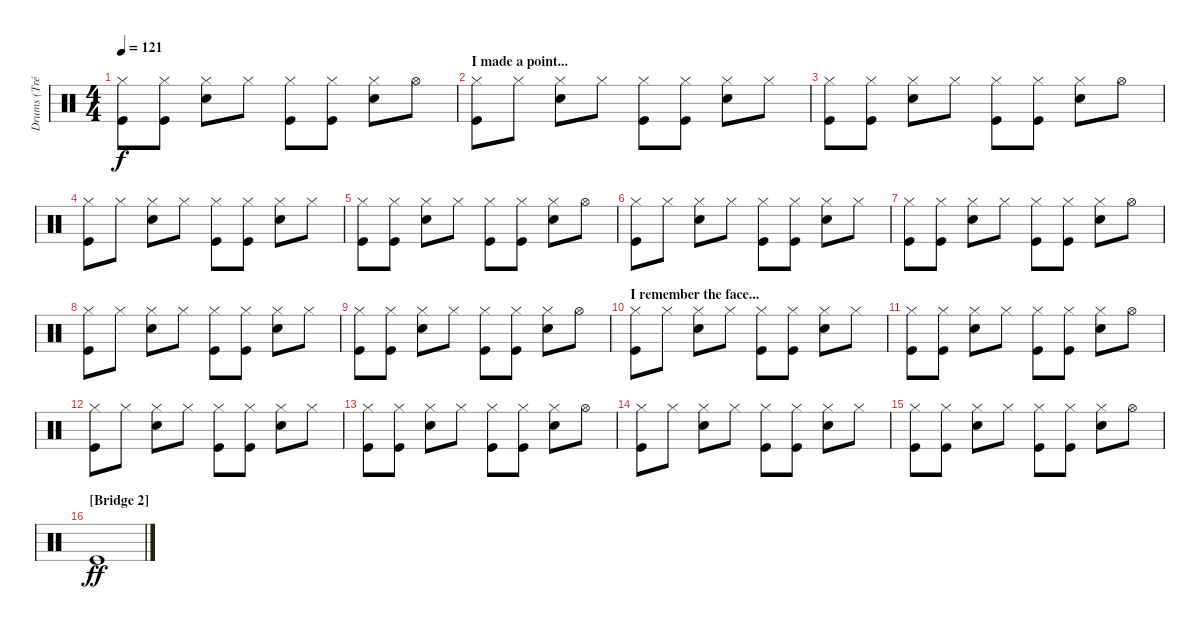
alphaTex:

\track ("Drums (Tré)" "Drums (Tré") {instrument percussion}
\staff {score}
\articulation defaults
\ts (4 4)
\tempo 121
\clef neutral
\ks c
("Hi-Hat (closed)" "Kick (hit)").8{dy f} ("Hi-Hat (closed)" "Kick (hit)").8 ("Hi-Hat (closed)" "Snare (hit) 2").8 "Hi-Hat (closed)".8 ("Hi-Hat (closed)" "Kick (hit)").8 ("Hi-Hat (closed)" "Kick (hit)").8 ("Hi-Hat (closed)" "Snare (hit) 2").8 "Hi-Hat (open)".8 |
\section ("" "I made a point...")
("Hi-Hat (closed)" "Kick (hit)").8 "Hi-Hat (closed)".8 ("Hi-Hat (closed)" "Snare (hit) 2").8 "Hi-Hat (closed)".8 ("Hi-Hat (closed)" "Kick (hit)").8 ("Hi-Hat (closed)" "Kick (hit)").8 ("Hi-Hat (closed)" "Snare (hit) 2").8 "Hi-Hat (closed)".8 |
("Hi-Hat (closed)" "Kick (hit)").8 ("Hi-Hat (closed)" "Kick (hit)").8 ("Hi-Hat (closed)" "Snare (hit) 2").8 "Hi-Hat (closed)".8 ("Hi-Hat (closed)" "Kick (hit)").8 ("Hi-Hat (closed)" "Kick (hit)").8 ("Hi-Hat (closed)" "Snare (hit) 2").8 "Hi-Hat (open)".8 |
("Hi-Hat (closed)" "Kick (hit)").8 "Hi-Hat (closed)".8 ("Hi-Hat (closed)" "Snare (hit) 2").8 "Hi-Hat (closed)".8 ("Hi-Hat (closed)" "Kick (hit)").8 ("Hi-Hat (closed)" "Kick (hit)").8 ("Hi-Hat (closed)" "Snare (hit) 2").8 "Hi-Hat (closed)".8 |
("Hi-Hat (closed)" "Kick (hit)").8 ("Hi-Hat (closed)" "Kick (hit)").8 ("Hi-Hat (closed)" "Snare (hit) 2").8 "Hi-Hat (closed)".8 ("Hi-Hat (closed)" "Kick (hit)").8 ("Hi-Hat (closed)" "Kick (hit)").8 ("Hi-Hat (closed)" "Snare (hit) 2").8 "Hi-Hat (open)".8 |
("Hi-Hat (closed)" "Kick (hit)").8 "Hi-Hat (closed)".8 ("Hi-Hat (closed)" "Snare (hit) 2").8 "Hi-Hat (closed)".8 ("Hi-Hat (closed)" "Kick (hit)").8 ("Hi-Hat (closed)" "Kick (hit)").8 ("Hi-Hat (closed)" "Snare (hit) 2").8 "Hi-Hat (closed)".8 |
("Hi-Hat (closed)" "Kick (hit)").8 ("Hi-Hat (closed)" "Kick (hit)").8 ("Hi-Hat (closed)" "Snare (hit) 2").8 "Hi-Hat (closed)".8 ("Hi-Hat (closed)" "Kick (hit)").8 ("Hi-Hat (closed)" "Kick (hit)").8 ("Hi-Hat (closed)" "Snare (hit) 2").8 "Hi-Hat (open)".8 |
("Hi-Hat (closed)" "Kick (hit)").8 "Hi-Hat (closed)".8 ("Hi-Hat (closed)" "Snare (hit) 2").8 "Hi-Hat (closed)".8 ("Hi-Hat (closed)" "Kick (hit)").8 ("Hi-Hat (closed)" "Kick (hit)").8 ("Hi-Hat (closed)" "Snare (hit) 2").8 "Hi-Hat (closed)".8 |
("Hi-Hat (closed)" "Kick (hit)").8 ("Hi-Hat (closed)" "Kick (hit)").8 ("Hi-Hat (closed)" "Snare (hit) 2").8 "Hi-Hat (closed)".8 ("Hi-Hat (closed)" "Kick (hit)").8 ("Hi-Hat (closed)" "Kick (hit)").8 ("Hi-Hat (closed)" "Snare (hit) 2").8 "Hi-Hat (open)".8 |
\section ("" "I remember the face...")
("Hi-Hat (closed)" "Kick (hit)").8 "Hi-Hat (closed)".8 ("Hi-Hat (closed)" "Snare (hit) 2").8 "Hi-Hat (closed)".8 ("Hi-Hat (closed)" "Kick (hit)").8 ("Hi-Hat (closed)" "Kick (hit)").8 ("Hi-Hat (closed)" "Snare (hit) 2").8 "Hi-Hat (closed)".8 |
("Hi-Hat (closed)" "Kick (hit)").8 ("Hi-Hat (closed)" "Kick (hit)").8 ("Hi-Hat (closed)" "Snare (hit) 2").8 "Hi-Hat (closed)".8 ("Hi-Hat (closed)" "Kick (hit)").8 ("Hi-Hat (closed)" "Kick (hit)").8 ("Hi-Hat (closed)" "Snare (hit) 2").8 "Hi-Hat (open)".8 |
("Hi-Hat (closed)" "Kick (hit)").8 "Hi-Hat (closed)".8 ("Hi-Hat (closed)" "Snare (hit) 2").8 "Hi-Hat (closed)".8 ("Hi-Hat (closed)" "Kick (hit)").8 ("Hi-Hat (closed)" "Kick (hit)").8 ("Hi-Hat (closed)" "Snare (hit) 2").8 "Hi-Hat (closed)".8 |
("Hi-Hat (closed)" "Kick (hit)").8 ("Hi-Hat (closed)" "Kick (hit)").8 ("Hi-Hat (closed)" "Snare (hit) 2").8 "Hi-Hat (closed)".8 ("Hi-Hat (closed)" "Kick (hit)").8 ("Hi-Hat (closed)" "Kick (hit)").8 ("Hi-Hat (closed)" "Snare (hit) 2").8 "Hi-Hat (open)".8 |
("Hi-Hat (closed)" "Kick (hit)").8 "Hi-Hat (closed)".8 ("Hi-Hat (closed)" "Snare (hit) 2").8 "Hi-Hat (closed)".8 ("Hi-Hat (closed)" "Kick (hit)").8 ("Hi-Hat (closed)" "Kick (hit)").8 ("Hi-Hat (closed)" "Snare (hit) 2").8 "Hi-Hat (closed)".8 |
("Hi-Hat (closed)" "Kick (hit)").8 ("Hi-Hat (closed)" "Kick (hit)").8 ("Hi-Hat (closed)" "Snare (hit) 2").8 "Hi-Hat (closed)".8 ("Hi-Hat (closed)" "Kick (hit)").8 ("Hi-Hat (closed)" "Kick (hit)").8 ("Hi-Hat (closed)" "Snare (hit) 2").8 "Hi-Hat (open)".8 |
\section ("" "[Bridge 2]")
"Kick (hit)".1{dy ff}
